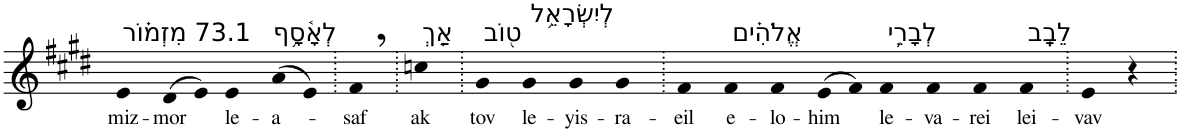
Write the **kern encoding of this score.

**kern	**text
*part1	*part1
*staff1	*staff1
*I"Piano	*
*I'Pno	*
*clefG2	*
*k[f#c#g#d#]	*
*E:	*
=1	=1
!LO:TX:a:t=73.1 מִזְמ֗וֹר	!
!	!LO:LY:b
4e	miz-
!	!LO:LY:b
(>8d#	-mor
8e)	.
!LO:TX:a:t=לְאָ֫סָ֥ף	!
!	!LO:LY:b
4e	le-
!	!LO:LY:b
(>8a	-a-
8e)	.
=2.	=2.
!	!LO:LY:b
4f#,	-saf
=3.	=3.
!LO:TX:a:t=אַ֤ךְ	!
!	!LO:LY:b
4ccn	ak
=4.	=4.
!LO:TX:a:t=ט֭וֹב	!
!	!LO:LY:b
4g#	tov
!LO:TX:a:t=לְיִשְׂרָאֵ֥ל	!
!	!LO:LY:b
4g#	le-
!	!LO:LY:b
4g#	-yis-
!	!LO:LY:b
4g#	-ra-
=5.	=5.
!	!LO:LY:b
4f#	-eil
!LO:TX:a:t=אֱלֹהִ֗ים	!
!	!LO:LY:b
4f#	e-
!	!LO:LY:b
4f#	-lo-
!	!LO:LY:b
(>8e	-him
8f#)	.
!LO:TX:a:t=לְבָרֵ֥י	!
!	!LO:LY:b
4f#	le-
!	!LO:LY:b
4f#	-va-
!	!LO:LY:b
4f#	-rei
!LO:TX:a:t=לֵבָֽב	!
!	!LO:LY:b
4f#	lei-
=6.	=6.
!	!LO:LY:b
4e	-vav
4r	.
=.	=.
*-	*-
